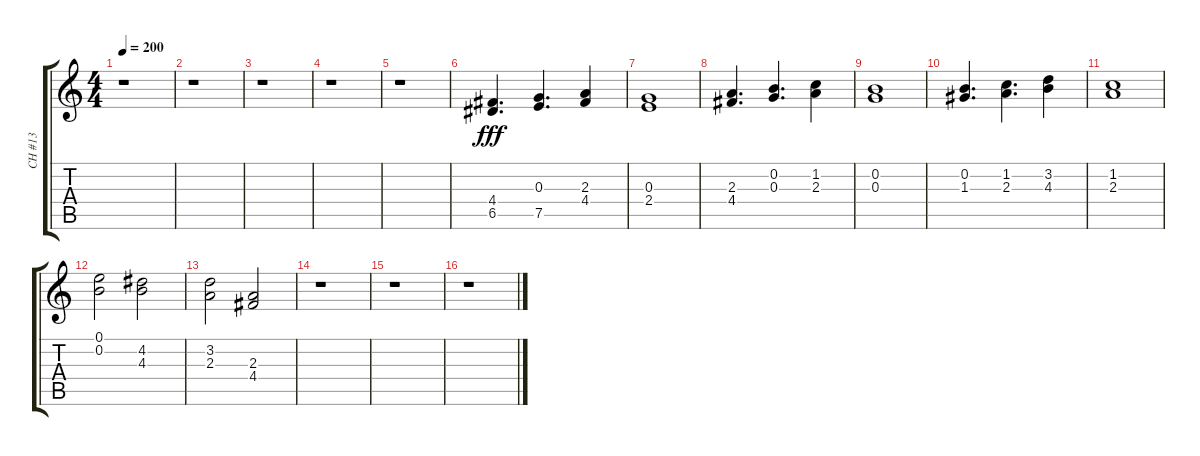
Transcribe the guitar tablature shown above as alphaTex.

\track ("CH #13" "CH #13") {instrument distortionguitar}
\staff {score tabs}
\tuning (E4 B3 G3 D3 A2 E2) {hide}
\ts (4 4)
\tempo 200
\clef g2
\ks c
r.1{dy fff} |
r.1 |
r.1 |
r.1 |
r.1 |
(4.4 6.5).4{d balance 2} (0.3 7.5).4{d} (2.3 4.4).4 |
(0.3 2.4).1 |
(2.3 4.4).4{d} (0.2 0.3).4{d} (1.2 2.3).4 |
(0.2 0.3).1 |
(0.2 1.3).4{d} (1.2 2.3).4{d} (3.2 4.3).4 |
(1.2 2.3).1 |
(0.1 0.2).2 (4.2 4.3).2 |
(3.2 2.3).2 (2.3 4.4).2 |
r.1 |
r.1 |
r.1
